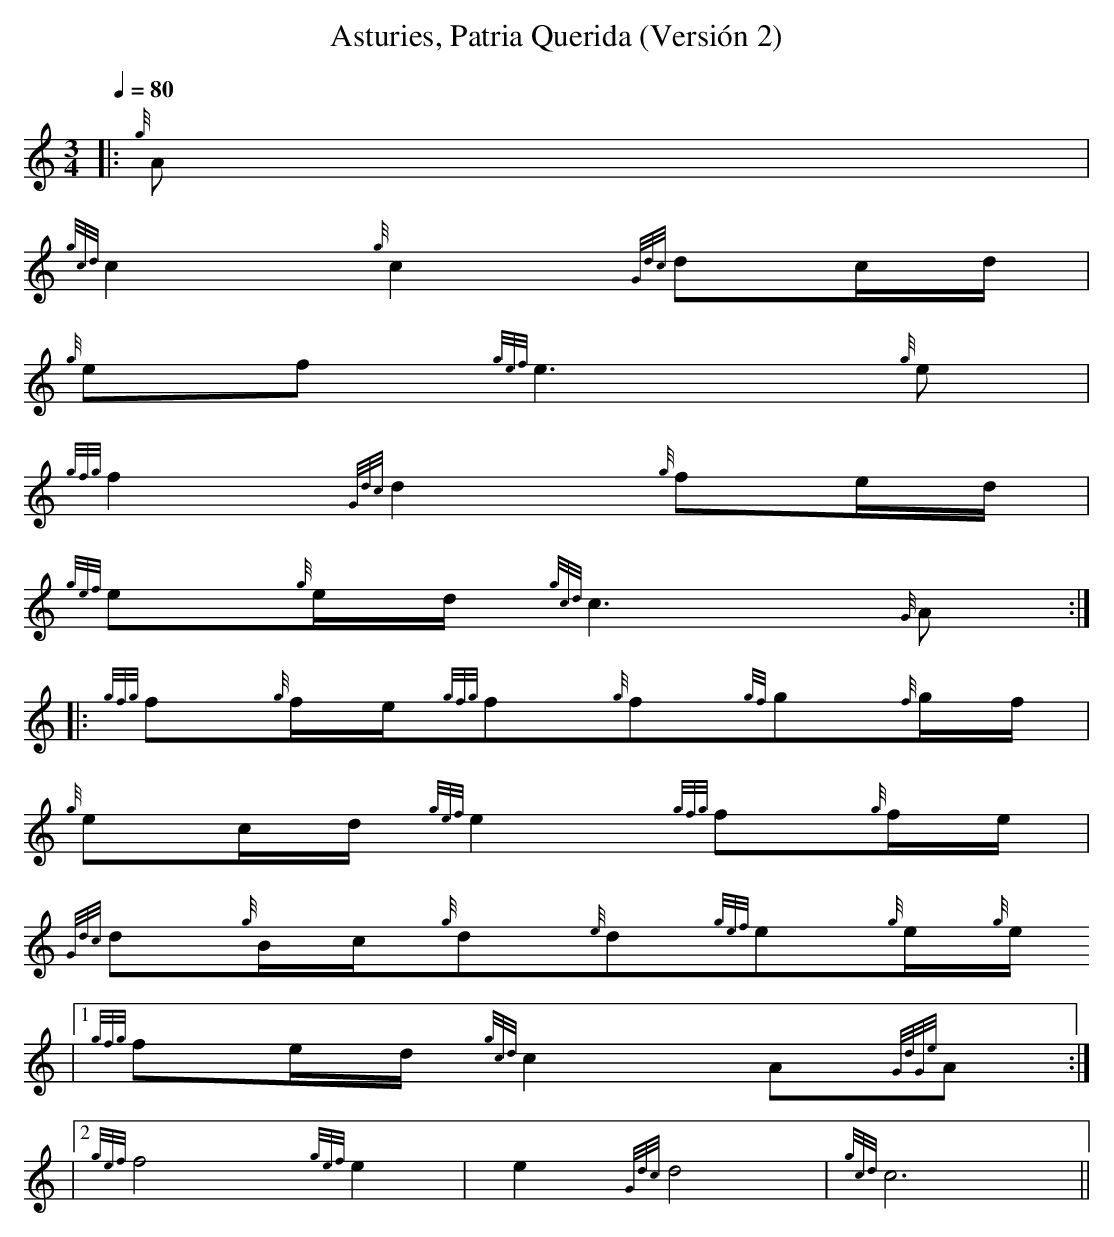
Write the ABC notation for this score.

X:1
T:Asturies, Patria Querida (Versión 2)
M:3/4
L:1/8
Q:1/4=80
K:HP
|:{g}A|
{gcd}c2{g}c2{Gdc}dc/2d/2|
{g}ef{gef}e3{g}e|
{gfg}f2{Gdc}d2{g}fe/2d/2|
{gef}e{g}e/2d/2{gcd}c3{G}A:|
|:{gfg}f{g}f/2e/2{gfg}f{g}f{gf}g{f}g/2f/2|
{g}ec/2d/2{gef}e2{gfg}f{g}f/2e/2|
{Gdc}d{g}B/2c/2{g}d{e}d{gef}e{g}e/2{g}e/2
|[1{gfg}fe/2d/2{gcd}c2A{GdGe}A:|
|[2 {gef}f4{gef}e2|e2-{Gdc}d4|{gcd}c6||
